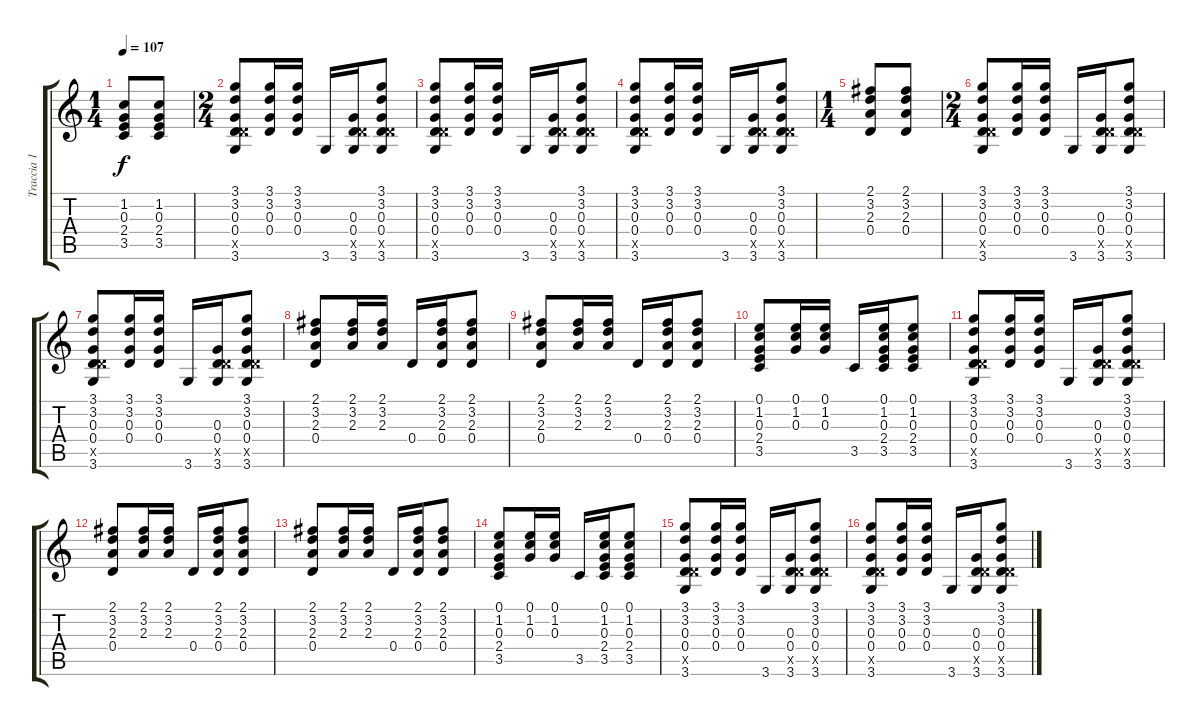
\track ("Traccia 1" "Traccia 1") {instrument acousticguitarsteel}
\staff {score tabs}
\tuning (E4 B3 G3 D3 A2 E2) {hide}
\ts (1 4)
\tempo 107
\clef g2
\ks c
(1.2 0.3 2.4 3.5).8{dy f} (1.2 0.3 2.4 3.5).8 |
\ts (2 4)
(3.1 3.2 0.3 0.4 5.5{x} 3.6).8 (3.1 3.2 0.3 0.4).16 (3.1 3.2 0.3 0.4).16 3.6.16 (0.3 0.4 5.5{x} 3.6).16 (3.1 3.2 0.3 0.4 5.5{x} 3.6).8 |
(3.1 3.2 0.3 0.4 5.5{x} 3.6).8 (3.1 3.2 0.3 0.4).16 (3.1 3.2 0.3 0.4).16 3.6.16 (0.3 0.4 5.5{x} 3.6).16 (3.1 3.2 0.3 0.4 5.5{x} 3.6).8 |
(3.1 3.2 0.3 0.4 5.5{x} 3.6).8 (3.1 3.2 0.3 0.4).16 (3.1 3.2 0.3 0.4).16 3.6.16 (0.3 0.4 5.5{x} 3.6).16 (3.1 3.2 0.3 0.4 5.5{x} 3.6).8 |
\ts (1 4)
(2.1 3.2 2.3 0.4).8 (2.1 3.2 2.3 0.4).8 |
\ts (2 4)
(3.1 3.2 0.3 0.4 5.5{x} 3.6).8 (3.1 3.2 0.3 0.4).16 (3.1 3.2 0.3 0.4).16 3.6.16 (0.3 0.4 5.5{x} 3.6).16 (3.1 3.2 0.3 0.4 5.5{x} 3.6).8 |
(3.1 3.2 0.3 0.4 5.5{x} 3.6).8 (3.1 3.2 0.3 0.4).16 (3.1 3.2 0.3 0.4).16 3.6.16 (0.3 0.4 5.5{x} 3.6).16 (3.1 3.2 0.3 0.4 5.5{x} 3.6).8 |
(2.1 3.2 2.3 0.4).8 (2.1 3.2 2.3).16 (2.1 3.2 2.3).16 0.4.16 (2.1 3.2 2.3 0.4).16 (2.1 3.2 2.3 0.4).8 |
(2.1 3.2 2.3 0.4).8 (2.1 3.2 2.3).16 (2.1 3.2 2.3).16 0.4.16 (2.1 3.2 2.3 0.4).16 (2.1 3.2 2.3 0.4).8 |
(0.1 1.2 0.3 2.4 3.5).8 (0.1 1.2 0.3).16 (0.1 1.2 0.3).16 3.5.16 (0.1 1.2 0.3 2.4 3.5).16 (0.1 1.2 0.3 2.4 3.5).8 |
(3.1 3.2 0.3 0.4 5.5{x} 3.6).8 (3.1 3.2 0.3 0.4).16 (3.1 3.2 0.3 0.4).16 3.6.16 (0.3 0.4 5.5{x} 3.6).16 (3.1 3.2 0.3 0.4 5.5{x} 3.6).8 |
(2.1 3.2 2.3 0.4).8 (2.1 3.2 2.3).16 (2.1 3.2 2.3).16 0.4.16 (2.1 3.2 2.3 0.4).16 (2.1 3.2 2.3 0.4).8 |
(2.1 3.2 2.3 0.4).8 (2.1 3.2 2.3).16 (2.1 3.2 2.3).16 0.4.16 (2.1 3.2 2.3 0.4).16 (2.1 3.2 2.3 0.4).8 |
(0.1 1.2 0.3 2.4 3.5).8 (0.1 1.2 0.3).16 (0.1 1.2 0.3).16 3.5.16 (0.1 1.2 0.3 2.4 3.5).16 (0.1 1.2 0.3 2.4 3.5).8 |
(3.1 3.2 0.3 0.4 5.5{x} 3.6).8 (3.1 3.2 0.3 0.4).16 (3.1 3.2 0.3 0.4).16 3.6.16 (0.3 0.4 5.5{x} 3.6).16 (3.1 3.2 0.3 0.4 5.5{x} 3.6).8 |
(3.1 3.2 0.3 0.4 5.5{x} 3.6).8 (3.1 3.2 0.3 0.4).16 (3.1 3.2 0.3 0.4).16 3.6.16 (0.3 0.4 5.5{x} 3.6).16 (3.1 3.2 0.3 0.4 5.5{x} 3.6).8
